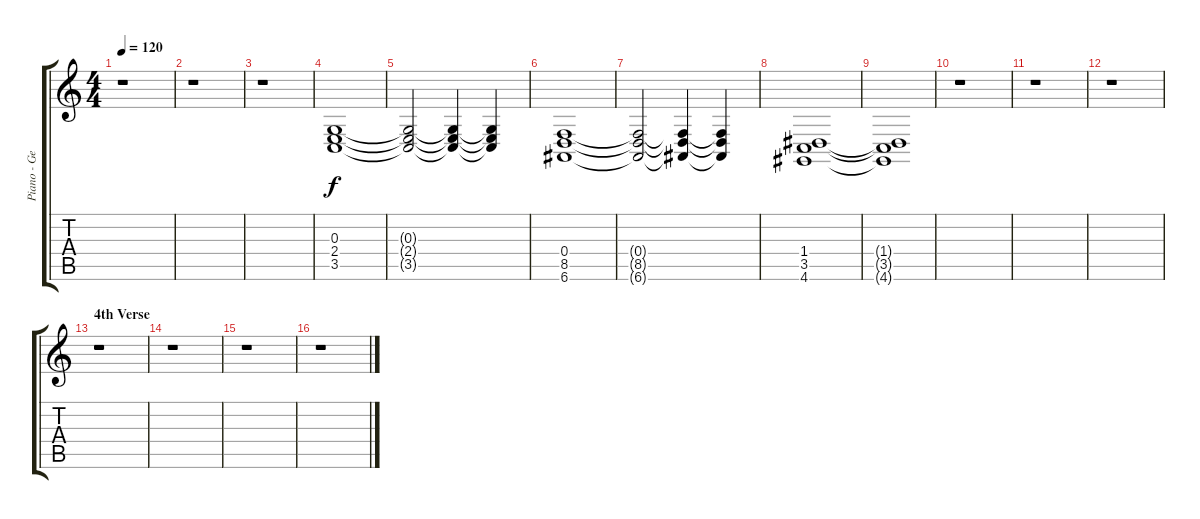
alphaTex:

\track ("Piano - Geoff Downes" "Piano - Ge") {instrument brightacousticpiano}
\staff {score tabs}
\tuning (E4 B3 G3 D3 A2 E2) {hide}
\ts (4 4)
\tempo 120
\clef g2
\ks c
r.1{dy f} |
r.1 |
r.1 |
(0.3 2.4 3.5).1 |
(0.3{t} 2.4{t} 3.5{t}).2 (0.3{t} 2.4{t} 3.5{t}).4 (0.3{t} 2.4{t} 3.5{t}).4 |
(0.4 8.5 6.6).1 |
(0.4{t} 8.5{t} 6.6{t}).2 (0.4{t} 8.5{t} 6.6{t}).4 (0.4{t} 8.5{t} 6.6{t}).4 |
(1.4 3.5 4.6).1 |
(1.4{t} 3.5{t} 4.6{t}).1 |
r.1 |
r.1 |
r.1 |
\section ("" "4th Verse")
r.1 |
r.1 |
r.1 |
r.1
